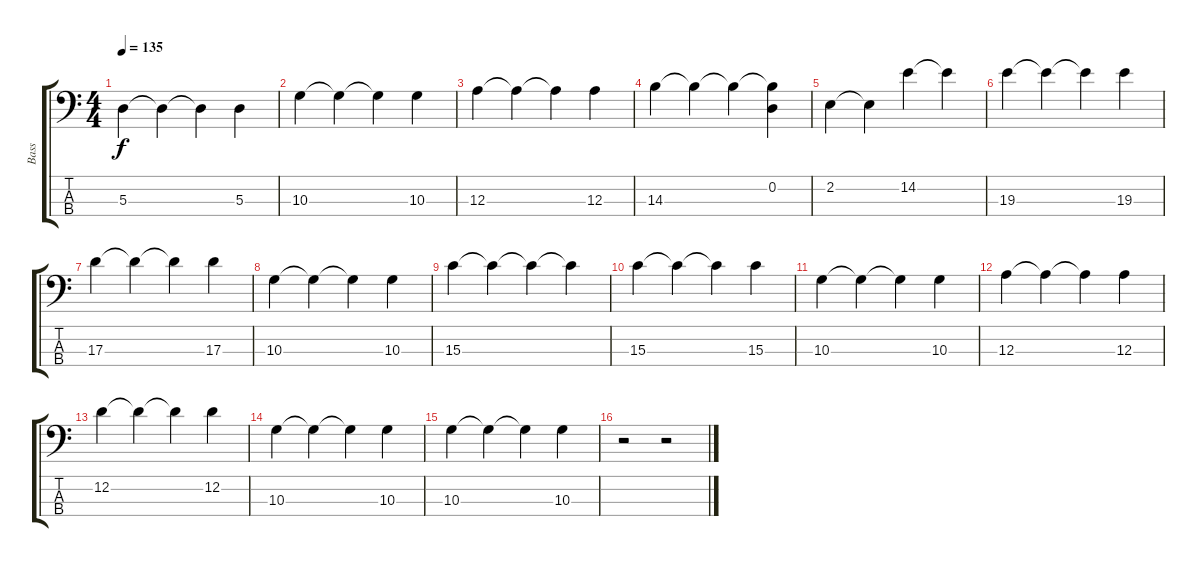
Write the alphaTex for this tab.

\track ("Bass" "Bass") {instrument electricbassfinger}
\staff {score tabs}
\tuning (G2 D2 A1 E1) {hide}
\ts (4 4)
\tempo 135
\clef f4
\ks c
5.3.4{dy f} 5.3{t}.4 5.3{t}.4 5.3.4 |
10.3.4 10.3{t}.4 10.3{t}.4 10.3.4 |
12.3.4 12.3{t}.4 12.3{t}.4 12.3.4 |
14.3.4 14.3{t}.4 14.3{t}.4 (0.2 14.3{t}).4 |
2.2.4 2.2{t}.4 14.2.4 14.2{t}.4 |
19.3.4 19.3{t}.4 19.3{t}.4 19.3.4 |
17.3.4 17.3{t}.4 17.3{t}.4 17.3.4 |
10.3.4 10.3{t}.4 10.3{t}.4 10.3.4 |
15.3.4 15.3{t}.4 15.3{t}.4 15.3{t}.4 |
15.3.4 15.3{t}.4 15.3{t}.4 15.3.4 |
10.3.4 10.3{t}.4 10.3{t}.4 10.3.4 |
12.3.4 12.3{t}.4 12.3{t}.4 12.3.4 |
12.2.4 12.2{t}.4 12.2{t}.4 12.2.4 |
10.3.4 10.3{t}.4 10.3{t}.4 10.3.4 |
10.3.4 10.3{t}.4 10.3{t}.4 10.3.4 |
r.2 r.2
